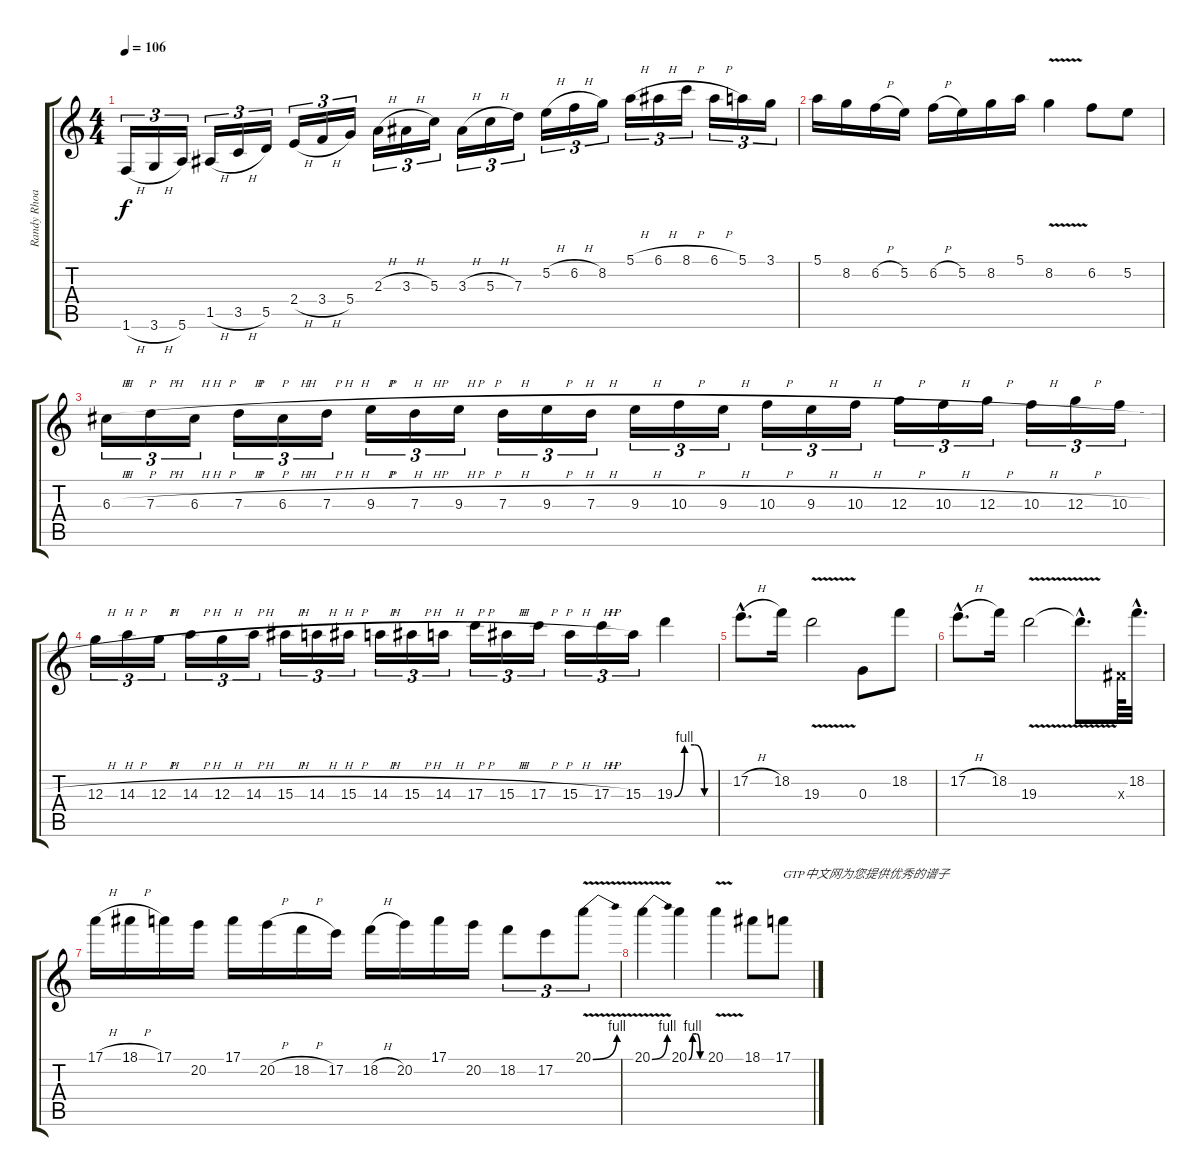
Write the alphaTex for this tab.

\track ("Randy Rhoads (Solo)" "Randy Rhoa") {instrument distortionguitar}
\staff {score tabs}
\tuning (E4 B3 G3 D3 A2 E2) {hide}
\ts (4 4)
\tempo 106
\clef g2
\ks c
1.6{h}.16{tu (3 2) dy f} 3.6{h}.16{tu (3 2)} 5.6.16{tu (3 2)} 1.5{h}.16{tu (3 2)} 3.5{h}.16{tu (3 2)} 5.5.16{tu (3 2)} 2.4{h}.16{tu (3 2)} 3.4{h}.16{tu (3 2)} 5.4.16{tu (3 2)} 2.3{h}.16{tu (3 2)} 3.3{h}.16{tu (3 2)} 5.3.16{tu (3 2)} 3.3{h}.16{tu (3 2)} 5.3{h}.16{tu (3 2)} 7.3.16{tu (3 2)} 5.2{h}.16{tu (3 2)} 6.2{h}.16{tu (3 2)} 8.2.16{tu (3 2)} 5.1{h}.16{tu (3 2)} 6.1{h}.16{tu (3 2)} 8.1{h}.16{tu (3 2)} 6.1{h}.16{tu (3 2)} 5.1.16{tu (3 2)} 3.1.16{tu (3 2)} |
5.1.16 8.2.16 6.2{h}.16 5.2.16 6.2{h}.16 5.2.16 8.2.16 5.1.16 8.2{v}.4 6.2.8 5.2.8 |
6.3{h}.16{tu (3 2)} 7.3{h}.16{tu (3 2)} 6.3{h}.16{tu (3 2)} 7.3{h}.16{tu (3 2)} 6.3{h}.16{tu (3 2)} 7.3{h}.16{tu (3 2)} 9.3{h}.16{tu (3 2)} 7.3{h}.16{tu (3 2)} 9.3{h}.16{tu (3 2)} 7.3{h}.16{tu (3 2)} 9.3{h}.16{tu (3 2)} 7.3{h}.16{tu (3 2)} 9.3{h}.16{tu (3 2)} 10.3{h}.16{tu (3 2)} 9.3{h}.16{tu (3 2)} 10.3{h}.16{tu (3 2)} 9.3{h}.16{tu (3 2)} 10.3{h}.16{tu (3 2)} 12.3{h}.16{tu (3 2)} 10.3{h}.16{tu (3 2)} 12.3{h}.16{tu (3 2)} 10.3{h}.16{tu (3 2)} 12.3{h}.16{tu (3 2)} 10.3{h}.16{tu (3 2)} |
12.3{h}.16{tu (3 2)} 14.3{h}.16{tu (3 2)} 12.3{h}.16{tu (3 2)} 14.3{h}.16{tu (3 2)} 12.3{h}.16{tu (3 2)} 14.3{h}.16{tu (3 2)} 15.3{h}.16{tu (3 2)} 14.3{h}.16{tu (3 2)} 15.3{h}.16{tu (3 2)} 14.3{h}.16{tu (3 2)} 15.3{h}.16{tu (3 2)} 14.3{h}.16{tu (3 2)} 17.3{h}.16{tu (3 2)} 15.3{h}.16{tu (3 2)} 17.3{h}.16{tu (3 2)} 15.3{h}.16{tu (3 2)} 17.3{h}.16{tu (3 2)} 15.3.16{tu (3 2)} 19.3{be (custom 0 0 15 4 30 4 45 0 60 0)}.4 |
17.2{h hac}.8{d} 18.2.16 19.3{v}.2 0.3.8 18.2.8 |
17.2{h hac}.8{d} 18.2.16 19.3{v}.2 19.3{hac t}.8{d} -1.3{x}.64 18.2{hac}.32{d} |
17.1{h}.16 18.1{h}.16 17.1.16 20.2.16 17.1.16 20.2{h}.16 18.2{h}.16 17.2.16 18.2{h}.16 20.2.16 17.1.16 20.2.16 18.2.8{tu (3 2)} 17.2.8{tu (3 2)} 20.1{be (bend 0 0 60 4) v}.8{tu (3 2)} |
20.1{be (bend 0 0 60 4) v}.4 20.1{be (custom 0 0 15 4 30 4 45 0 60 0)}.4 20.1{v}.4 18.1.8 17.1.8{txt "GTP中文网为您提供优秀的谱子"}
